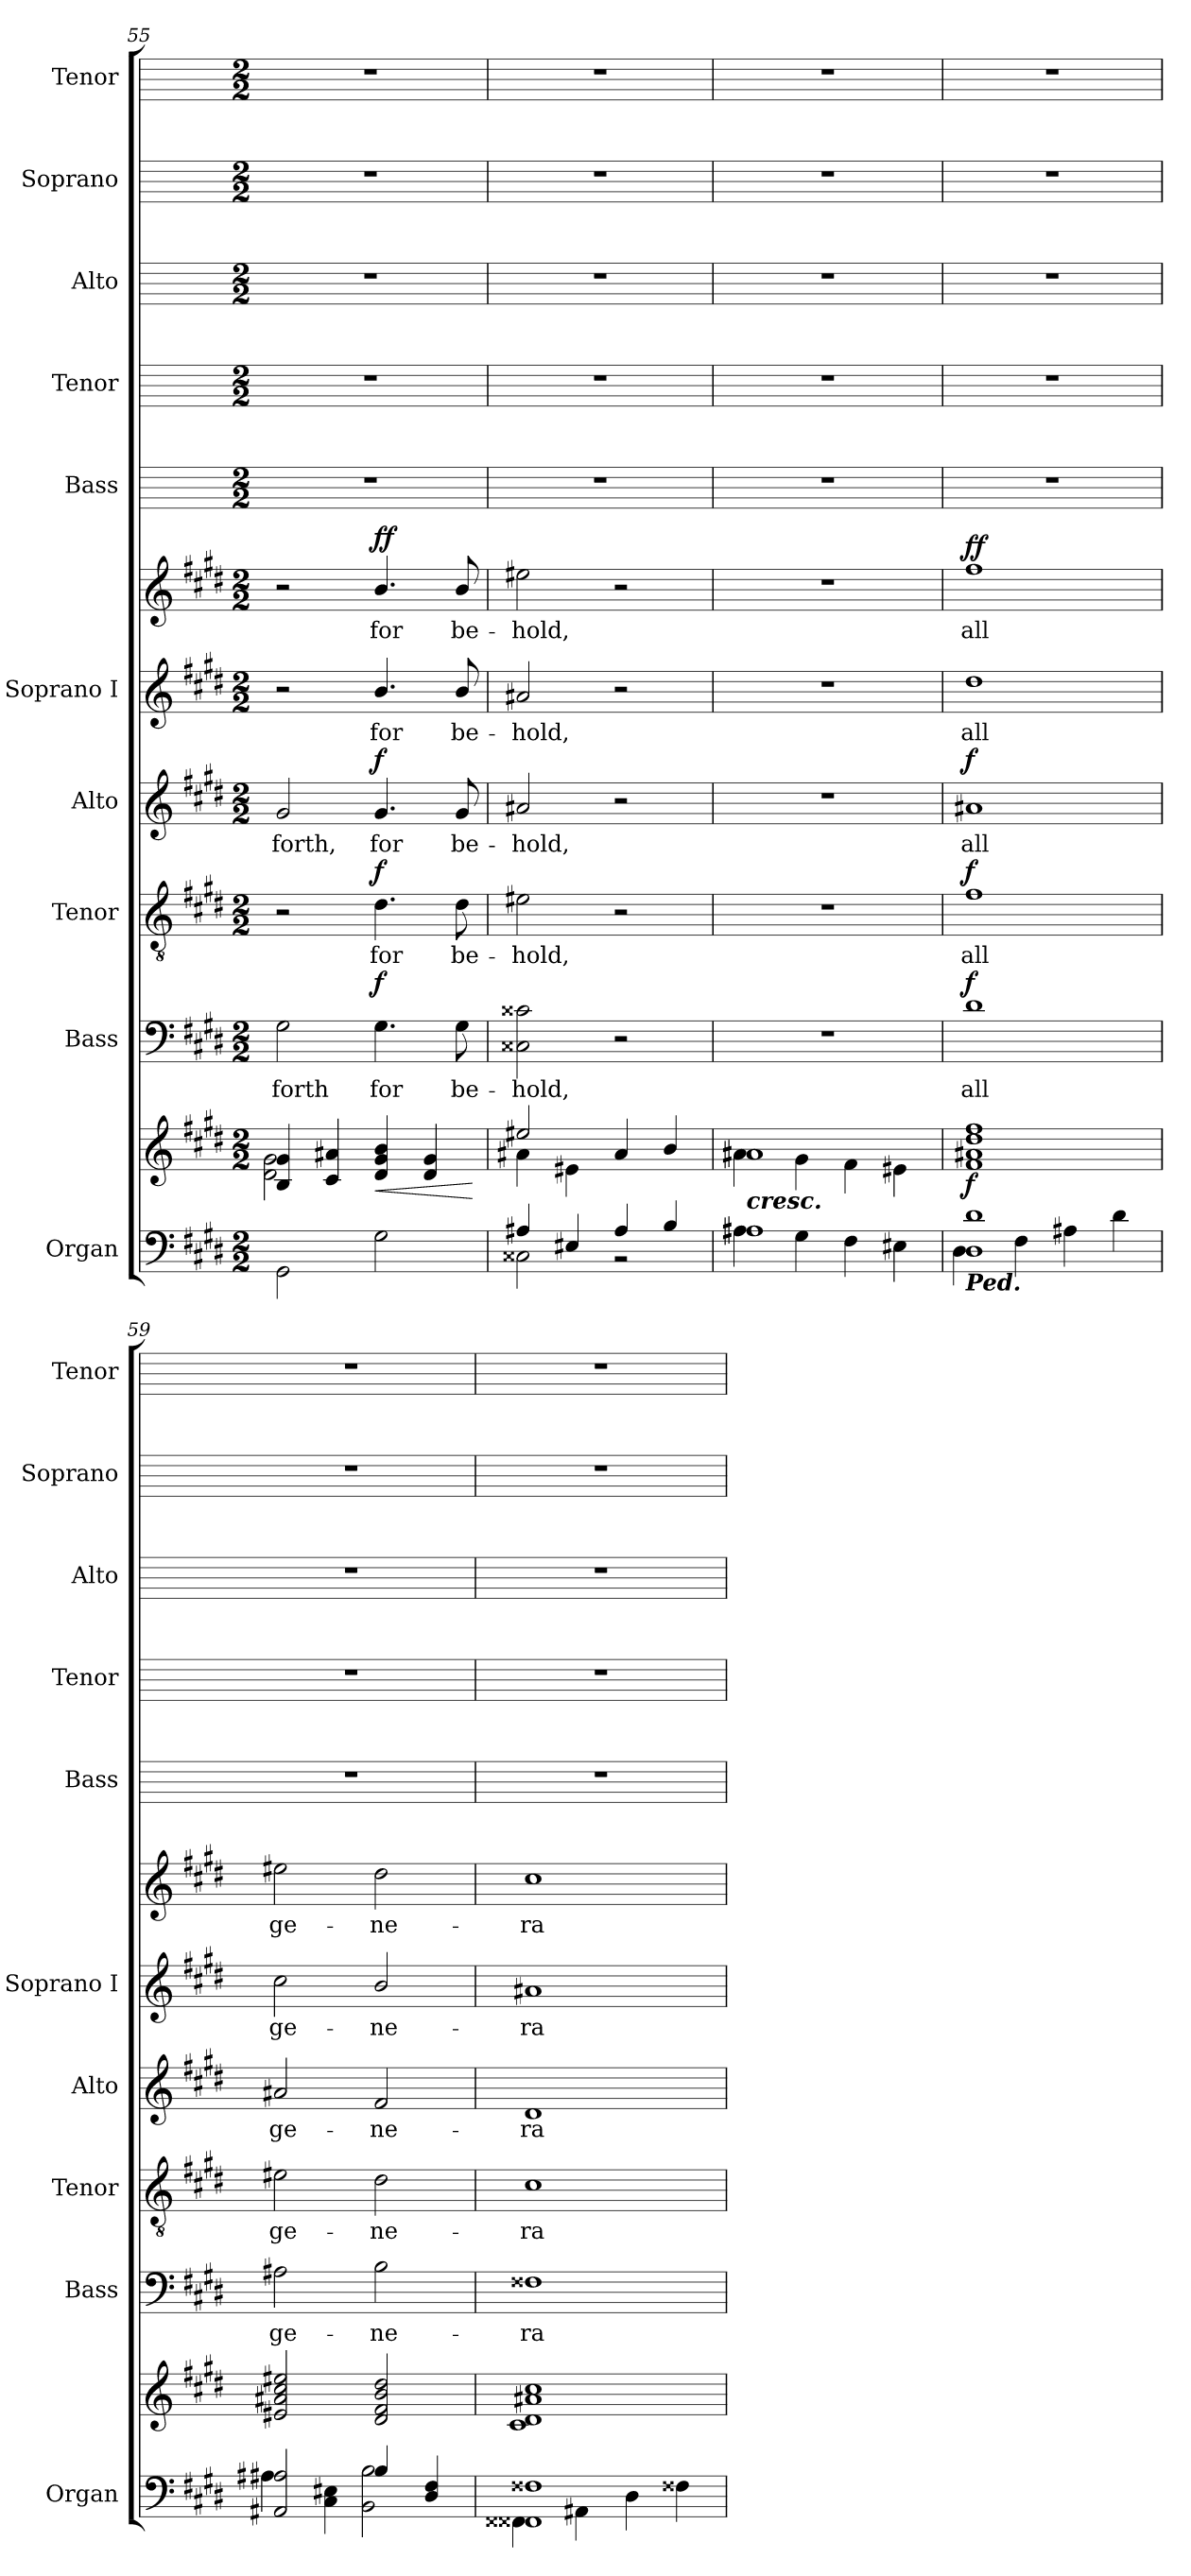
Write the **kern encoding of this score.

**kern	**kern	**dynam	**kern	**text	**dynam	**kern	**text	**dynam	**kern	**text	**dynam	**kern	**text	**kern	**text	**dynam	**kern	**kern	**kern	**kern	**kern
*part10	*part10	*part10	*part9	*part9	*part9	*part8	*part8	*part8	*part7	*part7	*part7	*part6	*part6	*part6	*part6	*part6	*part5	*part4	*part3	*part2	*part1
*staff12	*staff11	*staff11/12	*staff10	*staff10	*staff10	*staff9	*staff9	*staff9	*staff8	*staff8	*staff8	*staff7	*staff7	*staff6	*staff6	*staff6/7	*staff5	*staff4	*staff3	*staff2	*staff1
*I"Organ	*	*	*I"Bass	*	*	*I"Tenor	*	*	*I"Alto	*	*	*I"Soprano I	*	*	*	*	*I"Bass	*I"Tenor	*I"Alto	*I"Soprano	*I"Tenor
*I'Organ	*	*	*I'Bass	*	*	*I'Tenor	*	*	*I'Alto	*	*	*I'Soprano I	*	*	*	*	*I'Bass	*I'Tenor	*I'Alto	*I'Soprano	*I'Tenor
*clefF4	*clefG2	*	*clefF4	*	*	*clefGv2	*	*	*clefG2	*	*	*clefG2	*	*clefG2	*	*	*	*	*	*	*
*k[f#c#g#d#]	*k[f#c#g#d#]	*	*k[f#c#g#d#]	*	*	*k[f#c#g#d#]	*	*	*k[f#c#g#d#]	*	*	*k[f#c#g#d#]	*	*k[f#c#g#d#]	*	*	*	*	*	*	*
*E:	*E:	*	*E:	*	*	*E:	*	*	*E:	*	*	*E:	*	*E:	*	*	*	*	*	*	*
*M2/2	*M2/2	*	*M2/2	*	*	*M2/2	*	*	*M2/2	*	*	*M2/2	*	*M2/2	*	*	*M2/2	*M2/2	*M2/2	*M2/2	*M2/2
=55	=55	=55	=55	=55	=55	=55	=55	=55	=55	=55	=55	=55	=55	=55	=55	=55	=55	=55	=55	=55	=55
*^	*^	*	*	*	*	*	*	*	*	*	*	*	*	*	*	*	*	*	*	*	*
!	!	!	!	!	!	!LO:LY:b	!	!	!	!	!	!LO:LY:b	!	!	!	!	!	!	!	!	!	!	!
1ryy	2GG#\	4B 4g#	2d#\ 2g#\	.	2G#	forth	.	2r	.	.	2g#	forth,	.	2r	.	2r	.	.	1r	1r	1r	1r	1r
.	.	4c# 4a#X	.	.	.	.	.	.	.	.	.	.	.	.	.	.	.	.	.	.	.	.	.
!	!	!	!	!LO:HP:b	!	!LO:LY:b	!LO:DY:b	!	!LO:LY:b	!LO:DY:b	!	!LO:LY:b	!LO:DY:b	!	!LO:LY:b	!	!LO:LY:b	!LO:DY:b=2	!	!	!	!	!
!	!	!	!	!	!	!	!	!	!	!	!	!	!	!	!	!	!	!LO:DY:n=1:b	!	!	!	!	!
.	2G#\	4d# 4g# 4b	2ryy	<	4.G#	for	f	4.d#	for	f	4.g#	for	f	4.b/	-for	4.b/	for	f f	.	.	.	.	.
.	.	4d# 4g#	.	.	.	.	.	.	.	.	.	.	.	.	.	.	.	.	.	.	.	.	.
!	!	!	!	!	!	!LO:LY:b	!	!	!LO:LY:b	!	!	!LO:LY:b	!	!	!LO:LY:b	!	!LO:LY:b	!	!	!	!	!	!
.	.	.	.	.	8G#	be-	.	8d#	be-	.	8g#	be-	.	8b/	be-	8b/	be-	.	.	.	.	.	.
*v	*v	*	*	*	*	*	*	*	*	*	*	*	*	*	*	*	*	*	*	*	*	*	*
*	*v	*v	*	*	*	*	*	*	*	*	*	*	*	*	*	*	*	*	*	*	*	*
.	.	[	.	.	.	.	.	.	.	.	.	.	.	.	.	.	.	.	.	.	.
=56	=56	=56	=56	=56	=56	=56	=56	=56	=56	=56	=56	=56	=56	=56	=56	=56	=56	=56	=56	=56	=56
*^	*^	*	*	*	*	*	*	*	*	*	*	*	*	*	*	*	*	*	*	*	*
!	!	!	!	!	!	!LO:LY:b	!	!	!LO:LY:b	!	!	!LO:LY:b	!	!	!LO:LY:b	!	!LO:LY:b	!	!	!	!	!	!
4A#X/	2C##X\	2ee#X/	4a#X\	.	2C##X 2c##X	-hold,	.	2e#X	-hold,	.	2a#X	-hold,	.	2a#X	hold,	2ee#X	-hold,	.	1r	1r	1r	1r	1r
4E#X/	.	.	4e#X\	.	.	.	.	.	.	.	.	.	.	.	.	.	.	.	.	.	.	.	.
4A#/	2r	2ryy	4a#/	.	2r	.	.	2r	.	.	2r	.	.	2r	.	2r	.	.	.	.	.	.	.
4B/	.	.	4b/	.	.	.	.	.	.	.	.	.	.	.	.	.	.	.	.	.	.	.	.
=57	=57	=57	=57	=57	=57	=57	=57	=57	=57	=57	=57	=57	=57	=57	=57	=57	=57	=57	=57	=57	=57	=57	=57
!	!	!LO:TX:b:Bi:t=cresc.	!	!	!	!	!	!	!	!	!	!	!	!	!	!	!	!	!	!	!	!	!
1A#X/	4A#\	1a#X	4a#\	.	1r	.	.	1r	.	.	1r	.	.	1r	.	1r	.	.	1r	1r	1r	1r	1r
.	4G#\	.	4g#\	.	.	.	.	.	.	.	.	.	.	.	.	.	.	.	.	.	.	.	.
.	4F#\	.	4f#\	.	.	.	.	.	.	.	.	.	.	.	.	.	.	.	.	.	.	.	.
.	4E#X\	.	4e#X\	.	.	.	.	.	.	.	.	.	.	.	.	.	.	.	.	.	.	.	.
=58	=58	=58	=58	=58	=58	=58	=58	=58	=58	=58	=58	=58	=58	=58	=58	=58	=58	=58	=58	=58	=58	=58	=58
!LO:TX:b:Bi:t=Ped.	!	!	!	!	!	!	!	!	!	!	!	!	!	!	!	!	!	!	!	!	!	!	!
!	!	!	!	!LO:DY:b	!	!LO:LY:b	!LO:DY:b	!	!LO:LY:b	!LO:DY:b	!	!LO:LY:b	!LO:DY:b	!	!LO:LY:b	!	!LO:LY:b	!LO:DY:b=2	!	!	!	!	!
!	!	!	!	!	!	!	!	!	!	!	!	!	!	!	!	!	!	!LO:DY:n=1:b	!	!	!	!	!
1D#/ 1d#/	4D#\	1dd# 1ff#	1f#\ 1a#X\	f	1d#	all	f	1f#	all	f	1a#X	all	f	1dd#	all	1ff#	all	f f	1r	1r	1r	1r	1r
.	4F#\	.	.	.	.	.	.	.	.	.	.	.	.	.	.	.	.	.	.	.	.	.	.
.	4A#X\	.	.	.	.	.	.	.	.	.	.	.	.	.	.	.	.	.	.	.	.	.	.
.	4d#\	.	.	.	.	.	.	.	.	.	.	.	.	.	.	.	.	.	.	.	.	.	.
=59	=59	=59	=59	=59	=59	=59	=59	=59	=59	=59	=59	=59	=59	=59	=59	=59	=59	=59	=59	=59	=59	=59	=59
!	!	!	!	!	!	!LO:LY:b	!	!	!LO:LY:b	!	!	!LO:LY:b	!	!	!LO:LY:b	!	!LO:LY:b	!	!	!	!	!	!
2AA#X/ 2A#/	4A#X\	2e#X 2a#X 2cc# 2ee#X	2ryy	.	2A#X	ge-	.	2e#X	ge-	.	2a#X	ge-	.	2cc#	-ge-	2ee#X	ge-	.	1r	1r	1r	1r	1r
.	4C#\ 4E#X\	.	.	.	.	.	.	.	.	.	.	.	.	.	.	.	.	.	.	.	.	.	.
!	!	!	!	!	!	!LO:LY:b	!	!	!LO:LY:b	!	!	!LO:LY:b	!	!	!LO:LY:b	!	!LO:LY:b	!	!	!	!	!	!
4B/	2BB\ 2B\	2d# 2f# 2b 2dd#	2ryy	.	2B	-ne-	.	2d#	-ne-	.	2f#	-ne-	.	2b/	-ne-	2dd#	-ne-	.	.	.	.	.	.
4D#/ 4F#/	.	.	.	.	.	.	.	.	.	.	.	.	.	.	.	.	.	.	.	.	.	.	.
=60	=60	=60	=60	=60	=60	=60	=60	=60	=60	=60	=60	=60	=60	=60	=60	=60	=60	=60	=60	=60	=60	=60	=60
!	!	!	!	!	!	!LO:LY:b	!	!	!LO:LY:b	!	!	!LO:LY:b	!	!	!LO:LY:b	!	!LO:LY:b	!	!	!	!	!	!
1FF##X/ 1F##X/	4FF##\	1a#X 1cc#	1c#\ 1d#\	.	1F##X	-ra-	.	1c#	-ra-	.	1d#	-ra-	.	1a#X	-ra-	1cc#	-ra-	.	1r	1r	1r	1r	1r
.	4AA#X\	.	.	.	.	.	.	.	.	.	.	.	.	.	.	.	.	.	.	.	.	.	.
.	4D#\	.	.	.	.	.	.	.	.	.	.	.	.	.	.	.	.	.	.	.	.	.	.
.	4F##X\	.	.	.	.	.	.	.	.	.	.	.	.	.	.	.	.	.	.	.	.	.	.
*v	*v	*	*	*	*	*	*	*	*	*	*	*	*	*	*	*	*	*	*	*	*	*	*
*	*v	*v	*	*	*	*	*	*	*	*	*	*	*	*	*	*	*	*	*	*	*	*
=	=	=	=	=	=	=	=	=	=	=	=	=	=	=	=	=	=	=	=	=	=
*-	*-	*-	*-	*-	*-	*-	*-	*-	*-	*-	*-	*-	*-	*-	*-	*-	*-	*-	*-	*-	*-
